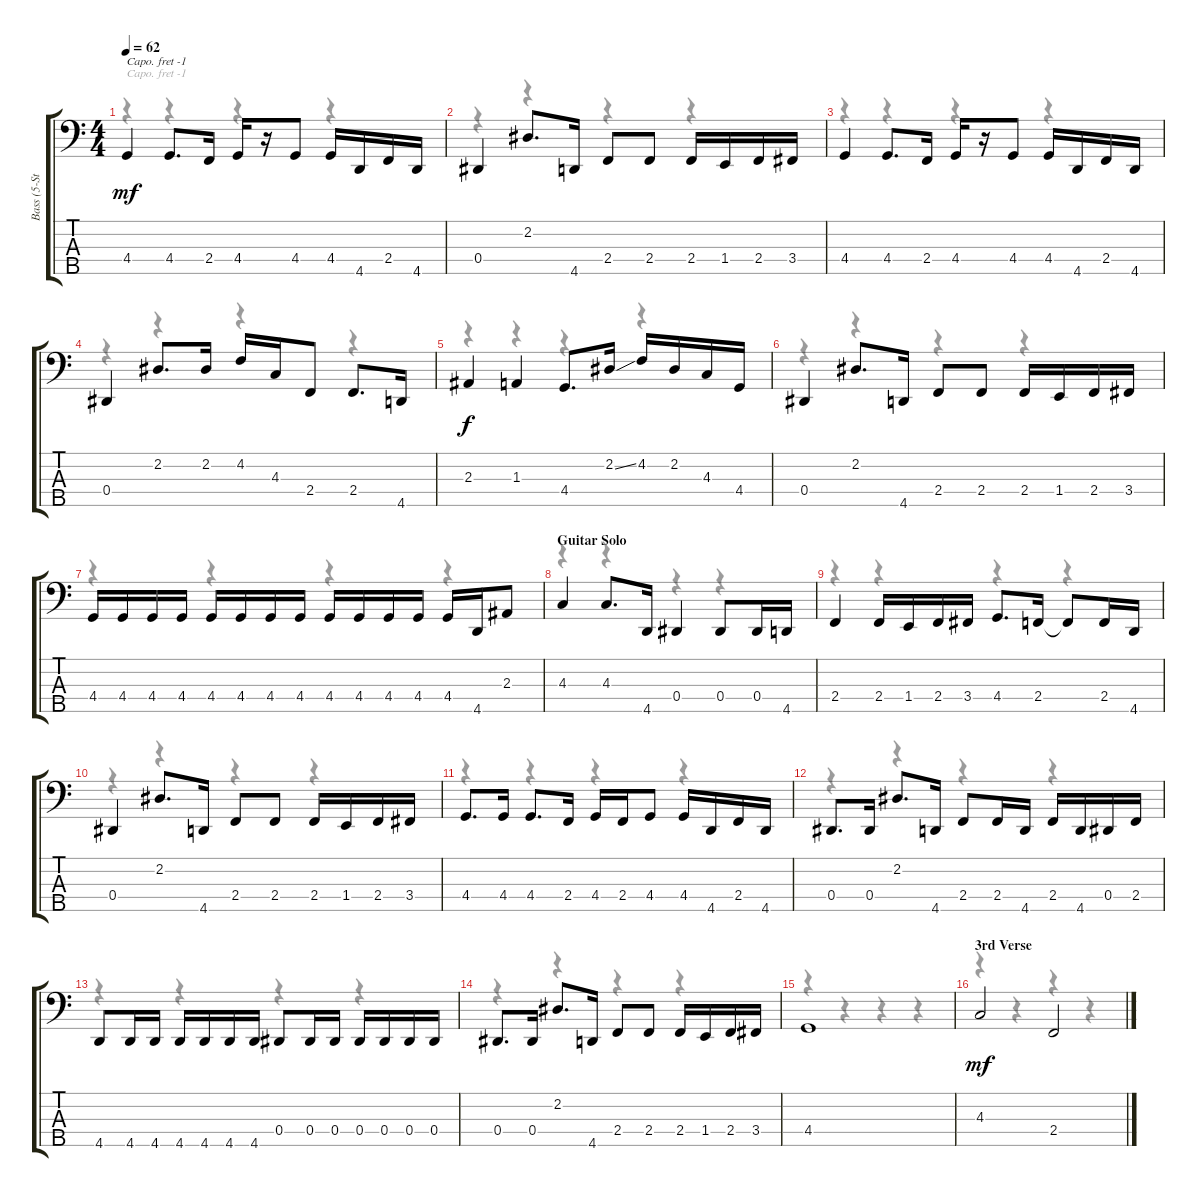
\track ("Bass (5-String)" "Bass (5-St") {instrument electricbasspick}
\staff {score tabs}
\capo -1
\tuning (G2 D2 A1 E1 B0) {hide}
\voice
\ts (4 4)
\tempo 62
\clef f4
\ks c
4.4.4{dy mf} 4.4.8{d} 2.4.16 4.4.16 r.16 4.4.8 4.4.16 4.5.16 2.4.16 4.5.16 |
0.4.4 2.2.8{d} 4.5.16 2.4.8 2.4.8 2.4.16 1.4.16 2.4.16 3.4.16 |
4.4.4 4.4.8{d} 2.4.16 4.4.16 r.16 4.4.8 4.4.16 4.5.16 2.4.16 4.5.16 |
0.4.4 2.2.8{d} 2.2.16 4.2.16 4.3.16 2.4.8 2.4.8{d} 4.5.16 |
2.3.4{dy f} 1.3.4 4.4.8{d} 2.2{ss}.16 4.2.16 2.2.16 4.3.16 4.4.16 |
0.4.4 2.2.8{d} 4.5.16 2.4.8 2.4.8 2.4.16 1.4.16 2.4.16 3.4.16 |
4.4.16 4.4.16 4.4.16 4.4.16 4.4.16 4.4.16 4.4.16 4.4.16 4.4.16 4.4.16 4.4.16 4.4.16 4.4.16 4.5.16 2.3.8 |
\section ("" "Guitar Solo")
4.3.4 4.3.8{d} 4.5.16 0.4.4 0.4.8 0.4.16 4.5.16 |
2.4.4 2.4.16 1.4.16 2.4.16 3.4.16 4.4.8{d} 2.4.16 2.4{t}.8 2.4.16 4.5.16 |
0.4.4 2.2.8{d} 4.5.16 2.4.8 2.4.8 2.4.16 1.4.16 2.4.16 3.4.16 |
4.4.8{d} 4.4.16 4.4.8{d} 2.4.16 4.4.16 2.4.16 4.4.8 4.4.16 4.5.16 2.4.16 4.5.16 |
0.4.8{d} 0.4.16 2.2.8{d} 4.5.16 2.4.8 2.4.16 4.5.16 2.4.16 4.5.16 0.4.16 2.4.16 |
4.5.8 4.5.16 4.5.16 4.5.16 4.5.16 4.5.16 4.5.16 0.4.8 0.4.16 0.4.16 0.4.16 0.4.16 0.4.16 0.4.16 |
0.4.8{d} 0.4.16 2.2.8{d} 4.5.16 2.4.8 2.4.8 2.4.16 1.4.16 2.4.16 3.4.16 |
4.4.1 |
\section ("" "3rd Verse")
4.3.2{dy mf} 2.4.2
\voice
\clef f4
\ottava regular
\simile none
\ks c
r.4{dy f} r.4 r.4 r.4 |
r.4 r.4 r.4 r.4 |
r.4 r.4 r.4 r.4 |
r.4 r.4 r.4 r.4 |
r.4 r.4 r.4 r.4 |
r.4 r.4 r.4 r.4 |
r.4 r.4 r.4 r.4 |
r.4 r.4 r.4 r.4 |
r.4 r.4 r.4 r.4 |
r.4 r.4 r.4 r.4 |
r.4 r.4 r.4 r.4 |
r.4 r.4 r.4 r.4 |
r.4 r.4 r.4 r.4 |
r.4 r.4 r.4 r.4 |
r.4 r.4 r.4 r.4 |
r.4 r.4 r.4 r.4
